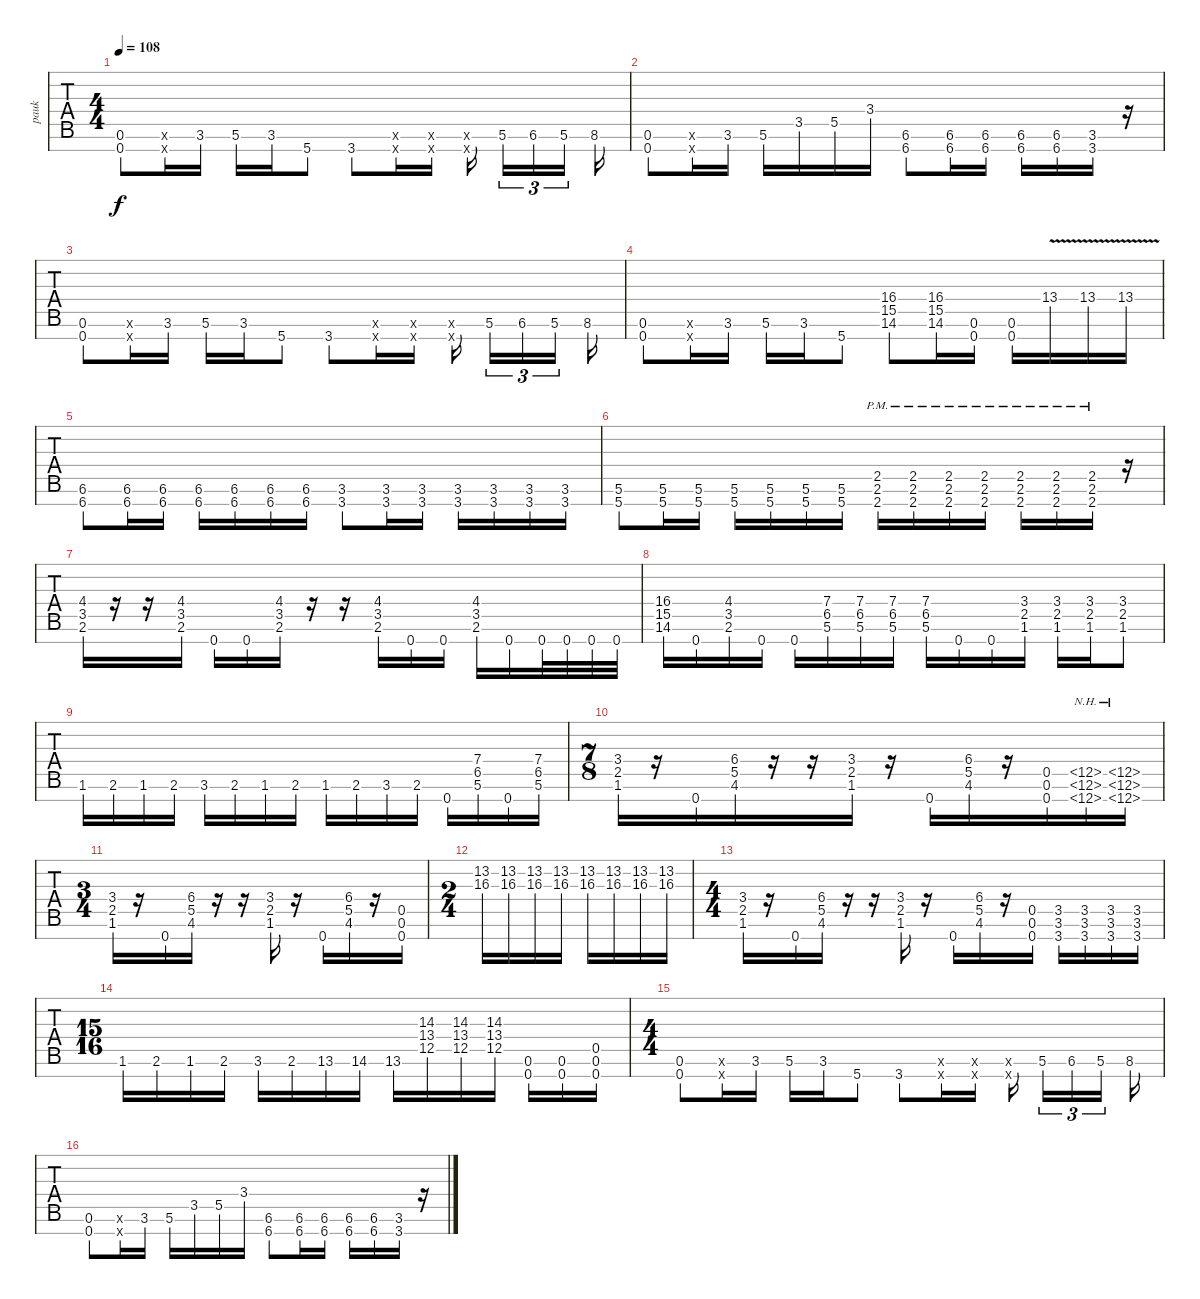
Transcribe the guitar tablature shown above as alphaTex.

\track ("pauk" "pauk") {instrument overdrivenguitar}
\staff {tabs}
\tuning (E4 A3 Gb3 D3 A2 E2 A1) {hide}
\ts (4 4)
\tempo 108
\clef f4
\ks c
(0.6 0.7).8{dy f} (0.6{x} 0.7{x}).16 3.6.16 5.6.16 3.6.16 5.7.8 3.7.8 (0.6{x} 3.7{x}).16 (0.6{x} 3.7{x}).16 (0.6{x} 3.7{x}).16{beam splitsecondary} 5.6.16{tu (3 2)} 6.6.16{tu (3 2)} 5.6.16{tu (3 2) beam splitsecondary} 8.6.16 |
(0.6 0.7).8 (0.6{x} 0.7{x}).16 3.6.16 5.6.16 3.5.16 5.5.16 3.4.16 (6.6 6.7).8 (6.6 6.7).16 (6.6 6.7).16 (6.6 6.7).16 (6.6 6.7).16 (3.6 3.7).16 r.16 |
(0.6 0.7).8 (0.6{x} 0.7{x}).16 3.6.16 5.6.16 3.6.16 5.7.8 3.7.8 (0.6{x} 3.7{x}).16 (0.6{x} 3.7{x}).16 (0.6{x} 3.7{x}).16{beam splitsecondary} 5.6.16{tu (3 2)} 6.6.16{tu (3 2)} 5.6.16{tu (3 2) beam splitsecondary} 8.6.16 |
(0.6 0.7).8 (0.6{x} 0.7{x}).16 3.6.16 5.6.16 3.6.16 5.7.8 (16.4 15.5 14.6).8 (16.4 15.5 14.6).16 (0.6 0.7).16 (0.6 0.7).16 13.4{v}.16 13.4{v}.16 13.4{v}.16 |
(6.6 6.7).8 (6.6 6.7).16 (6.6 6.7).16 (6.6 6.7).16 (6.6 6.7).16 (6.6 6.7).16 (6.6 6.7).16 (3.6 3.7).8 (3.6 3.7).16 (3.6 3.7).16 (3.6 3.7).16 (3.6 3.7).16 (3.6 3.7).16 (3.6 3.7).16 |
(5.6 5.7).8 (5.6 5.7).16 (5.6 5.7).16 (5.6 5.7).16 (5.6 5.7).16 (5.6 5.7).16 (5.6 5.7).16 (2.5{pm} 2.6{pm} 2.7{pm}).16 (2.5{pm} 2.6{pm} 2.7{pm}).16 (2.5{pm} 2.6{pm} 2.7{pm}).16 (2.5{pm} 2.6{pm} 2.7{pm}).16 (2.5{pm} 2.6{pm} 2.7{pm}).16 (2.5{pm} 2.6{pm} 2.7{pm}).16 (2.5{pm} 2.6{pm} 2.7{pm}).16 r.16 |
(4.4 3.5 2.6).16 r.16 r.16 (4.4 3.5 2.6).16 0.7.16 0.7.16 (4.4 3.5 2.6).16 r.16 r.16 (4.4 3.5 2.6).16 0.7.16 0.7.16 (4.4 3.5 2.6).16 0.7.16 0.7.32 0.7.32 0.7.32 0.7.32 |
(16.4 15.5 14.6).16 0.7.16 (4.4 3.5 2.6).16 0.7.16 0.7.16 (7.4 6.5 5.6).16 (7.4 6.5 5.6).16 (7.4 6.5 5.6).16 (7.4 6.5 5.6).16 0.7.16 0.7.16 (3.4 2.5 1.6).16 (3.4 2.5 1.6).16 (3.4 2.5 1.6).16 (3.4 2.5 1.6).8 |
1.6.16 2.6.16 1.6.16 2.6.16 3.6.16 2.6.16 1.6.16 2.6.16 1.6.16 2.6.16 3.6.16 2.6.16 0.7.16 (7.4 6.5 5.6).16 0.7.16 (7.4 6.5 5.6).16 |
\ts (7 8)
(3.4 2.5 1.6).16 r.16 0.7.16 (6.4 5.5 4.6).16 r.16 r.16 (3.4 2.5 1.6).16 r.16 0.7.16 (6.4 5.5 4.6).16 r.16 (0.5 0.6 0.7).16 (12.5{nh} 12.6{nh} 12.7{nh}).16 (12.5{nh} 12.6{nh} 12.7{nh}).16 |
\ts (3 4)
(3.4 2.5 1.6).16 r.16 0.7.16 (6.4 5.5 4.6).16 r.16 r.16 (3.4 2.5 1.6).16 r.16 0.7.16 (6.4 5.5 4.6).16 r.16 (0.5 0.6 0.7).16 |
\ts (2 4)
(13.2 16.3).16 (13.2 16.3).16 (13.2 16.3).16 (13.2 16.3).16 (13.2 16.3).16 (13.2 16.3).16 (13.2 16.3).16 (13.2 16.3).16 |
\ts (4 4)
(3.4 2.5 1.6).16 r.16 0.7.16 (6.4 5.5 4.6).16 r.16 r.16 (3.4 2.5 1.6).16 r.16 0.7.16 (6.4 5.5 4.6).16 r.16 (0.5 0.6 0.7).16 (3.5 3.6 3.7).16 (3.5 3.6 3.7).16 (3.5 3.6 3.7).16 (3.5 3.6 3.7).16 |
\ts (15 16)
1.6.16 2.6.16 1.6.16 2.6.16 3.6.16 2.6.16 13.6.16 14.6.16 13.6.16 (14.3 13.4 12.5).16 (14.3 13.4 12.5).16 (14.3 13.4 12.5).16 (0.6 0.7).16 (0.6 0.7).16 (0.5 0.6 0.7).16 |
\ts (4 4)
(0.6 0.7).8 (0.6{x} 0.7{x}).16 3.6.16 5.6.16 3.6.16 5.7.8 3.7.8 (0.6{x} 3.7{x}).16 (0.6{x} 3.7{x}).16 (0.6{x} 3.7{x}).16{beam splitsecondary} 5.6.16{tu (3 2)} 6.6.16{tu (3 2)} 5.6.16{tu (3 2) beam splitsecondary} 8.6.16 |
(0.6 0.7).8 (0.6{x} 0.7{x}).16 3.6.16 5.6.16 3.5.16 5.5.16 3.4.16 (6.6 6.7).8 (6.6 6.7).16 (6.6 6.7).16 (6.6 6.7).16 (6.6 6.7).16 (3.6 3.7).16 r.16
